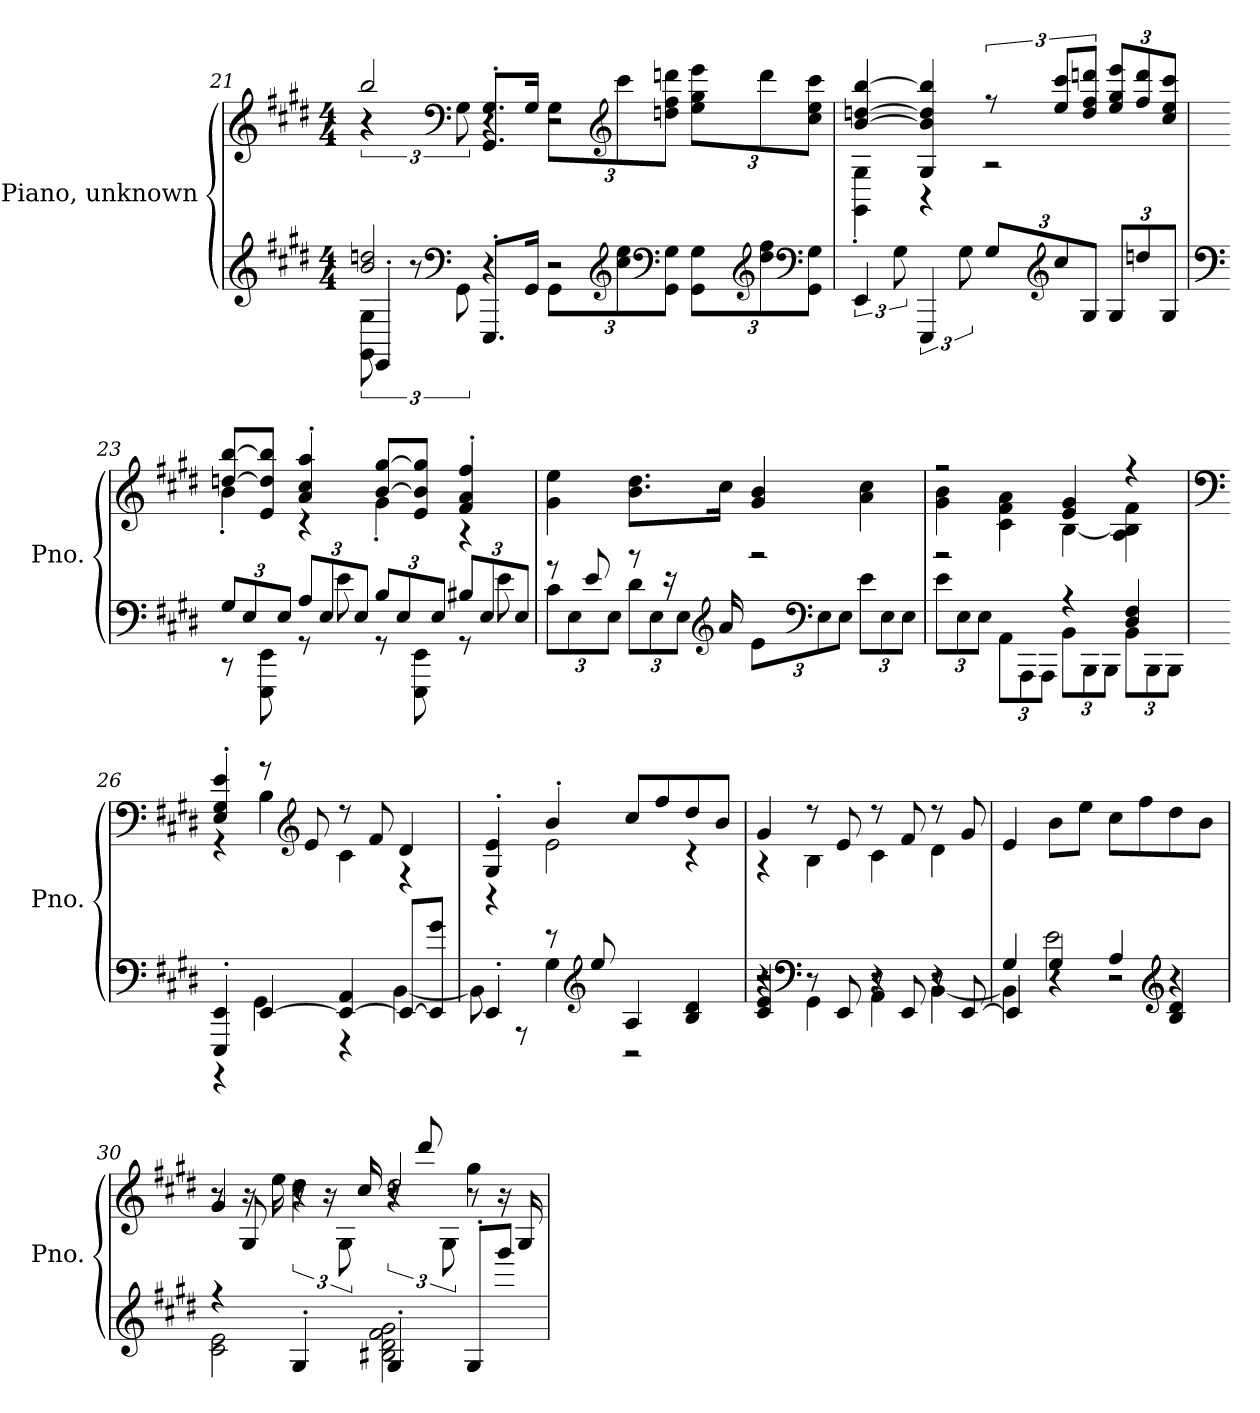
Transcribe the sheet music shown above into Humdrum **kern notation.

**kern	**kern
*part1	*part1
*staff2	*staff1
*I"Piano, unknown	*
*I'Pno.	*
*clefG2	*clefG2
*k[f#c#g#d#]	*k[f#c#g#d#]
*M4/4	*M4/4
=21	=21
*^	*^
*	*^	*	*^
2b/ 2ddn/	12GG#\ 12G#\	4EE'/	2bb/	6r	4r
.	12r	.	.	.	.
*clefF4	*	*	*clefF4	*	*
.	12GG#\	.	.	12G#\	.
.	4r	8.EEE'/L	.	4r	8.GG#/' 8.G#/'L
.	.	16GG#/Jk	.	.	16G#/Jk
*	*Xbrackettup	*	*	*Xbrackettup	*
2r	12GG#\L	2r	2r	12G#\L	2r
*clefG2	*	*	*clefG2	*	*
.	12cc#\ 12ee\	.	.	12ccc#\	.
*clefF4	*	*	*	*	*
.	12GG#\ 12G#\J	.	.	12ddn\ 12ff#\ 12dddn\J	.
.	12GG#\ 12G#\L	.	.	12ee\ 12gg#\ 12eee\L	.
*clefG2	*	*	*	*	*
.	12dd\ 12ff#\	.	.	12ddd\	.
*clefF4	*	*	*	*	*
.	12GG#\ 12G#\J	.	.	12cc#\ 12ee\ 12ccc#\J	.
*v	*v	*v	*	*	*
*	*v	*v	*v
!!LO:PB:g=z
=22	=22
*brackettup	*
*	*^
6EE/	[4b/ [4ddn/ [4bb/	4GG#\' 4G#\'
12G#\	.	.
6EEE/	4G#/ 4b/] 4dd/] 4bb/]	4r
12G#\	.	.
*Xbrackettup	*brackettup	*
12G#/L	12r	2r
*clefG2	*	*
12cc#/	12ee/ 12ccc#/L	.
12G#/J	12dd/ 12ff#/ 12dddn/J	.
*	*Xbrackettup	*
12G#/L	12ee/ 12gg#/ 12eee/L	.
12ddn/	12ff#/ 12ddd/	.
12G#/J	12cc#/ 12ee/ 12ccc#/J	.
=23	=23	=23
*clefF4	*	*
*^	*	*
12G#/L	8r	[8ddn/ [8bb/L	4b'\
12E/	.	.	.
.	8EEE\ 8EE\	8e/ 8dd/] 8bb/]J	.
12E/J	.	.	.
12A/L	8r	4a/' 4cc#/' 4aa/'	4r
12E/	.	.	.
.	8e\	.	.
12E/J	.	.	.
12B/L	8r	[8b/ [8gg#/L	4g#'\
12E/	.	.	.
.	8EEE\ 8EE\	8e/ 8b/] 8gg#/]J	.
12E/J	.	.	.
12B#X/L	8r	4f#/' 4a/' 4ff#/'	4r
12E/	.	.	.
.	8e\	.	.
12E/J	.	.	.
*	*	*v	*v
!!LO:LB:g=z
=24	=24	=24
8r	12c#\L	4g#\ 4ee\
.	12E\	.
8e/	.	.
.	12E\J	.
8r	12d#\L	8.b\ 8.dd#\L
.	12E\	.
16r	.	.
.	12E\J	.
*clefG2	*	*
16a/	.	16cc#\Jk
2r	12e\L	4g#/ 4b/
*clefF4	*	*
.	12E\	.
.	12E\J	.
.	12e\L	4a\ 4cc#\
.	12E\	.
.	12E\J	.
=25	=25	=25
*	*	*^
2r	12e\L	2r	4g#\ 4b\
.	12E\	.	.
.	12E\J	.	.
.	12AA\L	.	4c#\ 4f#\ 4a\
.	12AAA\	.	.
.	12AAA\J	.	.
4r	12BB\L	4e/ 4g#/	[4B\
.	12BBB\	.	.
.	12BBB\J	.	.
4D#/ 4F#/	12BB\L	4r	4A\ 4B\] 4f#\
.	12BBB\	.	.
.	12BBB\J	.	.
!!LO:LB:g=z	!!
=26	=26	=26	=26
*	*	*clefF4	*
4EEE/' 4EE/'	4r	4E/' 4G#/' 4e/'	4r
[4EE/	4GG#\	8r	4B\
*	*	*clefG2	*
.	.	8e/	.
4EE/_ 4AA/	4r	8r	4c#\
.	.	8f#/	.
8EE/L_	[4BB\	4d#/	4r
8EE/] 8g#/J	.	.	.
=27	=27	=27	=27
4EE'/	8BB\]	4G#/' 4e/'	4r
.	8r	.	.
8r	4G#\	4b'/	2e\
*clefG2	*	*	*
8ee/	.	.	.
4A/	2r	8cc#/L	.
.	.	8ff#/	.
4B/ 4d#/	.	8dd#/	4r
.	.	8b/J	.
=28	=28	=28	=28
*	*^	*	*
4c#/ 4e/	4r	2r	4g#/	4r
*clefF4	*	*	*	*
8r	4GG#\	.	8r	4B\
8EE/	.	.	8e/	.
8r	4AA\	4r	8r	4c#\
8EE/	.	.	8f#/	.
4r	[4BB\	8r	8r	4d#\
.	.	[8EE/	8g#/	.
*	*	*	*v	*v
=29	=29	=29	=29
4G#/	4BB\]	4EE/]	4e/
4G#/	2e\	4r	8b\L
.	.	.	8ee\J
4A/	.	2r	8cc#\L
.	.	.	8ff#\
*clefG2	*	*	*
4B/ 4d#/	4r	.	8dd#\
.	.	.	8b\J
*	*v	*v	*
!!LO:LB:g=z
=30	=30	=30
*	*	*^
*	*	*	*^
4r	2c#\ 2e\	4g#/	8r	8r
.	.	.	16r	8G#/
.	.	.	16ee\	.
*	*	*	*brackettup	*
4G#'/	.	8r	6dd#\	4r
.	.	16r	.	.
.	.	.	12G#\	.
.	.	16cc#/	.	.
4G#'/	2B#X\ 2d#\ 2f#\ 2g#\	8r	6r	2dd#/
.	.	8ddd#/	.	.
.	.	.	12G#\	.
8G#'/L	.	8r	4gg#\	.
8ggg#/J	.	16r	.	.
.	.	16G#/	.	.
*v	*v	*	*	*
*	*v	*v	*v
=	=
*-	*-
